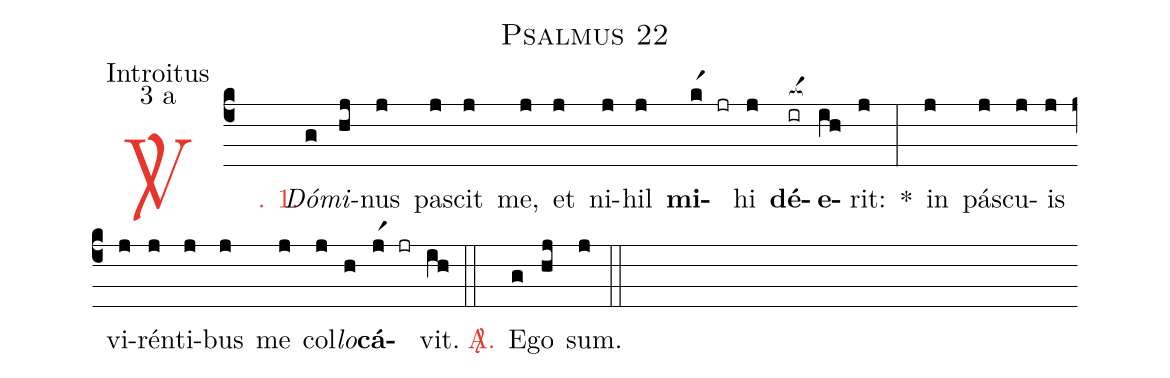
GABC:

name: Psalmus 22;
office-part: Introitus;
mode: 3;
mode-differentia: a;
%%
(c4)

<c><sp>V/</sp>. 1.</c>() <i>Dó</i>(g)<i>mi</i>(hj)nus(j) pa(j)scit(j) me,(j) et(j) ni(j)hil(j) <b>mi</b>(kr1 jr)hi(j) <b>dé</b>(ir[ocba:1{])<b>e</b>(ih[ocba:0}])rit:(j) *(:) in(j) pás(j)cu(j)is(j) vi(j)rén(j)ti(j)bus(j) me(j) col(j)<i>lo</i>(h)<b>cá</b>(jr1 jr)vit.(ih)

(::)

<c><sp>A/</sp>.</c>() E(g)go(hj) sum.(j)

(::)
